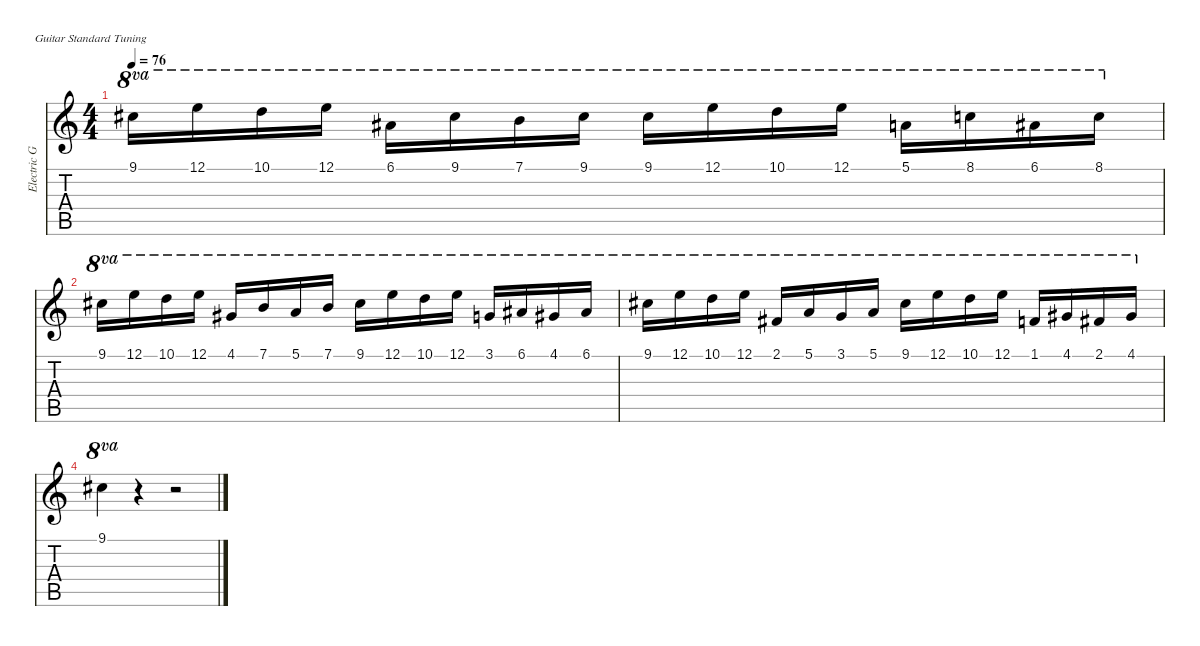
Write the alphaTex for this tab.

\defaultSystemsLayout 4
\hideDynamics
\bracketExtendMode nobrackets
\otherSystemsTrackNameOrientation horizontal
\defaultBarNumberDisplay FirstOfSystem
\track ("Electric Guitar (Distortion)" "Electric G") {instrument distortionguitar}
\staff {score tabs}
\tuning (E4 B3 G3 D3 A2 E2)
\ts (4 4)
\tempo 76
\clef g2
\ks c
9.1{acc #}.16{ot 8va dy mf beam Down} 12.1.16{ot 8va beam Down} 10.1.16{ot 8va beam Down} 12.1.16{ot 8va beam Down} 6.1{acc #}.16{ot 8va beam Down} 9.1{acc #}.16{ot 8va beam Down} 7.1.16{ot 8va beam Down} 9.1{acc #}.16{ot 8va beam Down} 9.1{acc #}.16{ot 8va beam Down} 12.1.16{ot 8va beam Down} 10.1.16{ot 8va beam Down} 12.1.16{ot 8va beam Down} 5.1.16{ot 8va beam Down} 8.1.16{ot 8va beam Down} 6.1{acc #}.16{ot 8va beam Down} 8.1.16{ot 8va beam Down} |
9.1{acc #}.16{ot 8va beam Down} 12.1.16{ot 8va beam Down} 10.1.16{ot 8va beam Down} 12.1.16{ot 8va beam Down} 4.1{acc #}.16{ot 8va beam Up} 7.1.16{ot 8va beam Up} 5.1.16{ot 8va beam Up} 7.1.16{ot 8va beam Up} 9.1{acc #}.16{ot 8va beam Down} 12.1.16{ot 8va beam Down} 10.1.16{ot 8va beam Down} 12.1.16{ot 8va beam Down} 3.1.16{ot 8va beam Up} 6.1{acc #}.16{ot 8va beam Up} 4.1{acc #}.16{ot 8va beam Up} 6.1{acc #}.16{ot 8va beam Up} |
9.1{acc #}.16{ot 8va beam Down} 12.1.16{ot 8va beam Down} 10.1.16{ot 8va beam Down} 12.1.16{ot 8va beam Down} 2.1{acc #}.16{ot 8va beam Up} 5.1.16{ot 8va beam Up} 3.1.16{ot 8va beam Up} 5.1.16{ot 8va beam Up} 9.1{acc #}.16{ot 8va beam Down} 12.1.16{ot 8va beam Down} 10.1.16{ot 8va beam Down} 12.1.16{ot 8va beam Down} 1.1.16{ot 8va beam Up} 4.1{acc #}.16{ot 8va beam Up} 2.1{acc #}.16{ot 8va beam Up} 4.1{acc #}.16{ot 8va beam Up} |
9.1{acc #}.4{ot 8va beam Down} r.4{beam Down} r.2{beam Down}
